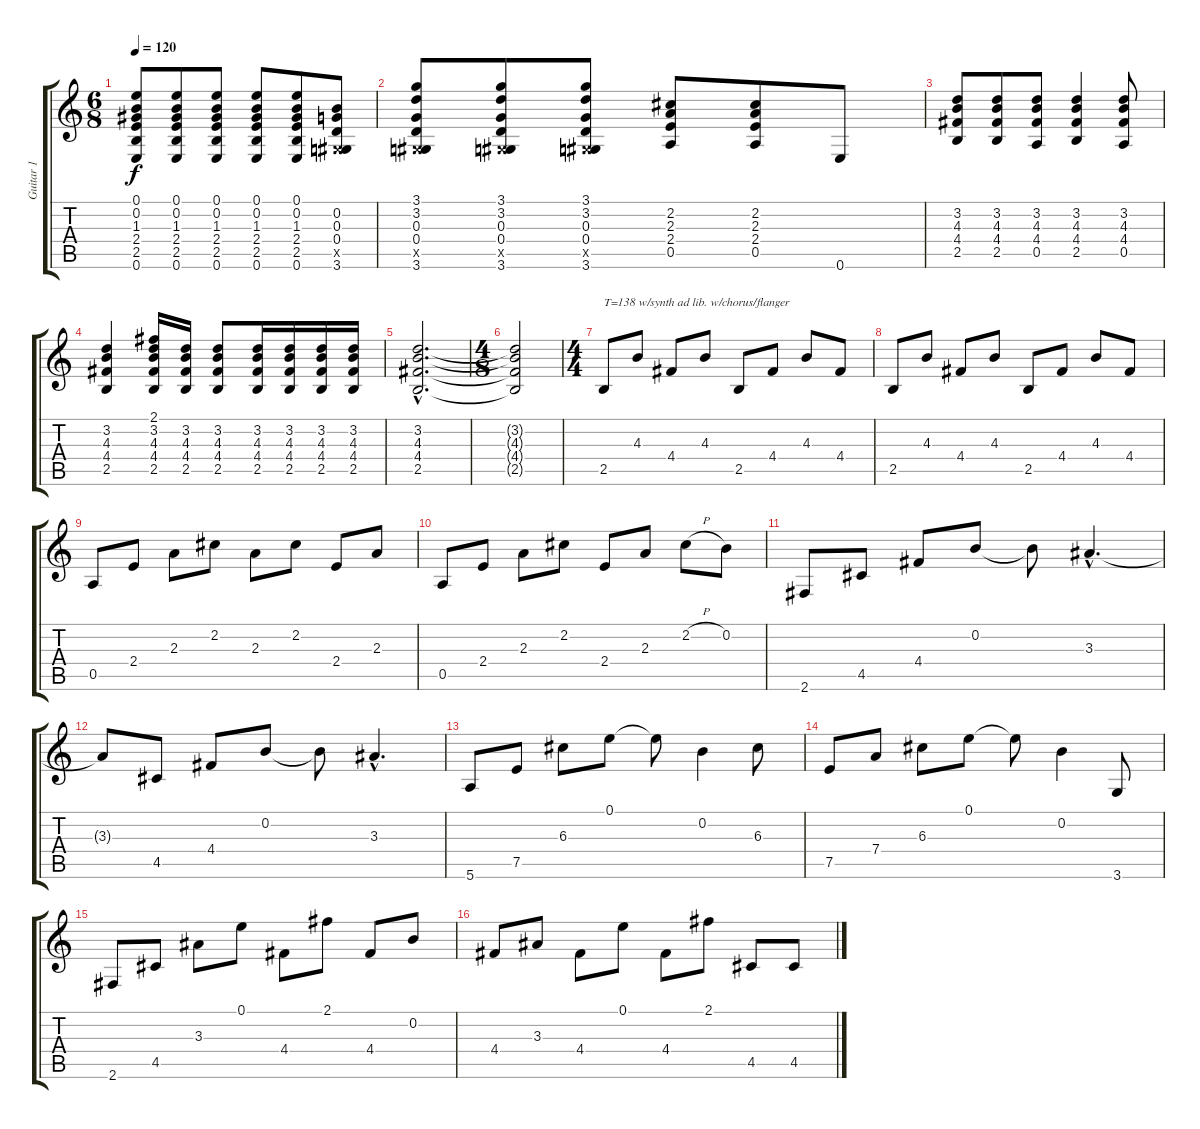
\track ("Guitar 1" "Guitar 1") {instrument acousticguitarnylon}
\staff {score tabs}
\tuning (E4 B3 G3 D3 A2 E2) {hide}
\ts (6 8)
\tempo 120
\clef g2
\ks c
(0.1 0.2 1.3 2.4 2.5 0.6).8{dy f} (0.1 0.2 1.3 2.4 2.5 0.6).8 (0.1 0.2 1.3 2.4 2.5 0.6).8 (0.1 0.2 1.3 2.4 2.5 0.6).8 (0.1 0.2 1.3 2.4 2.5 0.6).8 (0.2 0.3 0.4 -1.5{x} 3.6).8 |
(3.1 3.2 0.3 0.4 -1.5{x} 3.6).8 (3.1 3.2 0.3 0.4 -1.5{x} 3.6).8 (3.1 3.2 0.3 0.4 -1.5{x} 3.6).8 (2.2 2.3 2.4 0.5).8 (2.2 2.3 2.4 0.5).8 0.6.8 |
(3.2 4.3 4.4 2.5).8 (3.2 4.3 4.4 2.5).8 (3.2 4.3 4.4 0.5).8 (3.2 4.3 4.4 2.5).4 (3.2 4.3 4.4 0.5).8 |
(3.2 4.3 4.4 2.5).4 (2.1 3.2 4.3 4.4 2.5).16 (3.2 4.3 4.4 2.5).16 (3.2 4.3 4.4 2.5).8 (3.2 4.3 4.4 2.5).16 (3.2 4.3 4.4 2.5).16 (3.2 4.3 4.4 2.5).16 (3.2 4.3 4.4 2.5).16 |
(3.2{hac} 4.3{hac} 4.4{hac} 2.5{hac}).2{d} |
\ts (4 8)
(3.2{t} 4.3{t} 4.4{t} 2.5{t}).2 |
\ts (4 4)
2.5.8{txt "T=138 w/synth ad lib. w/chorus/flanger"} 4.3.8 4.4.8 4.3.8 2.5.8 4.4.8 4.3.8 4.4.8 |
2.5.8 4.3.8 4.4.8 4.3.8 2.5.8 4.4.8 4.3.8 4.4.8 |
0.5.8 2.4.8 2.3.8 2.2.8 2.3.8 2.2.8 2.4.8 2.3.8 |
0.5.8 2.4.8 2.3.8 2.2.8 2.4.8 2.3.8 2.2{h}.8 0.2.8 |
2.6.8 4.5.8 4.4.8 0.2.8 0.2{t}.8 3.3{hac}.4{d} |
3.3{t}.8 4.5.8 4.4.8 0.2.8 0.2{t}.8 3.3{hac}.4{d} |
5.6.8 7.5.8 6.3.8 0.1.8 0.1{t}.8 0.2.4 6.3.8 |
7.5.8 7.4.8 6.3.8 0.1.8 0.1{t}.8 0.2.4 3.6.8 |
2.6.8 4.5.8 3.3.8 0.1.8 4.4.8 2.1.8 4.4.8 0.2.8 |
4.4.8 3.3.8 4.4.8 0.1.8 4.4.8 2.1.8 4.5.8 4.5.8
